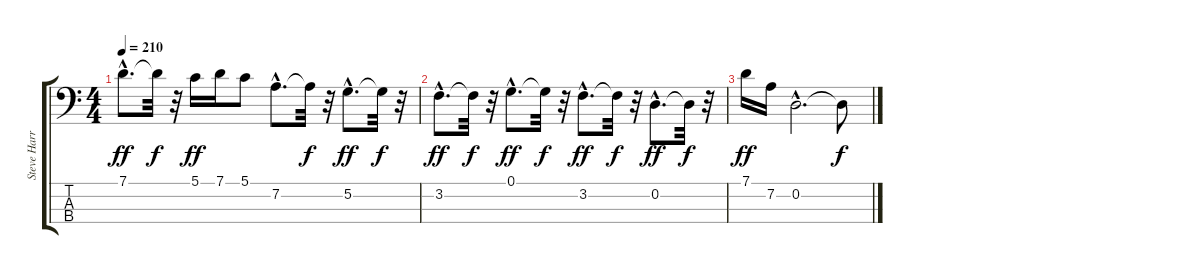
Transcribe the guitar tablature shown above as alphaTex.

\track ("Steve Harris" "Steve Harr") {instrument electricbassfinger}
\staff {score tabs}
\tuning (G2 D2 A1 E1) {hide}
\ts (4 4)
\tempo 210
\clef f4
\ks c
7.1{hac}.8{d dy ff} 7.1{t}.32{dy f} r.32 5.1.16{dy ff} 7.1.16 5.1.8 7.2{hac}.8{d} 7.2{t}.32{dy f} r.32 5.2{hac}.8{d dy ff} 5.2{t}.32{dy f} r.32 |
3.2{hac}.8{d dy ff} 3.2{t}.32{dy f} r.32 0.1{hac}.8{d dy ff} 0.1{t}.32{dy f} r.32 3.2{hac}.8{d dy ff} 3.2{t}.32{dy f} r.32 0.2{hac}.8{d dy ff} 0.2{t}.32{dy f} r.32 |
7.1.16{dy ff} 7.2.16 0.2{hac}.2{d volume 16} 0.2{t}.8{dy f}
